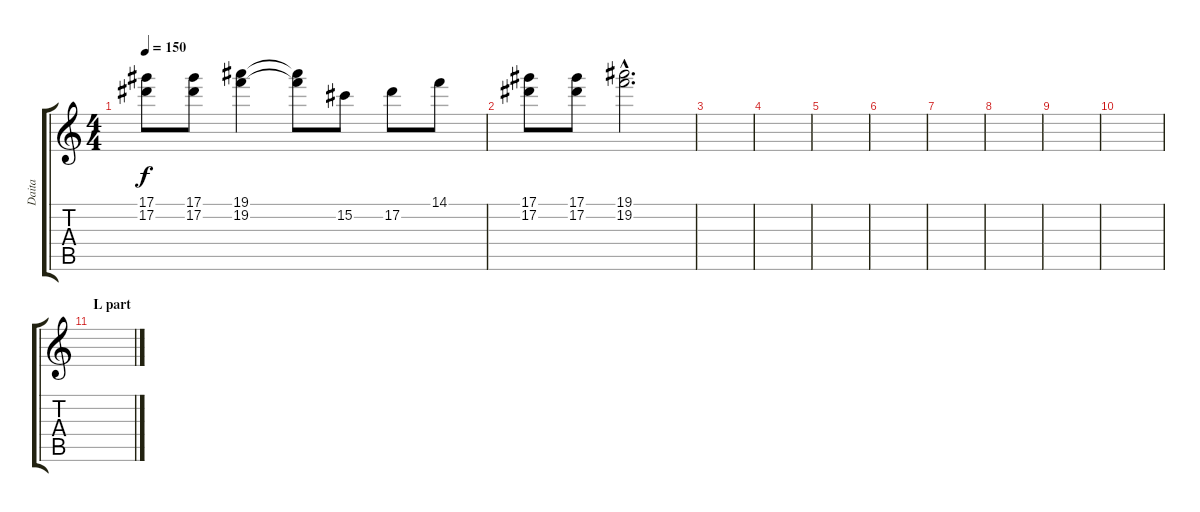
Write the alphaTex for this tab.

\track ("Daita" "Daita") {instrument distortionguitar}
\staff {score tabs}
\tuning (Eb4 Bb3 Gb3 Db3 Ab2 Eb2) {hide}
\ts (4 4)
\tempo 150
\clef g2
\ks c
(17.1 17.2).8{dy f} (17.1 17.2).8 (19.1 19.2).4 (19.1{t} 19.2{t}).8 15.2.8 17.2.8 14.1.8 |
(17.1 17.2).8 (17.1 17.2).8 (19.1{hac} 19.2{hac}).2{d} |
|
|
|
|
|
|
|
|
\section ("" "L part")
